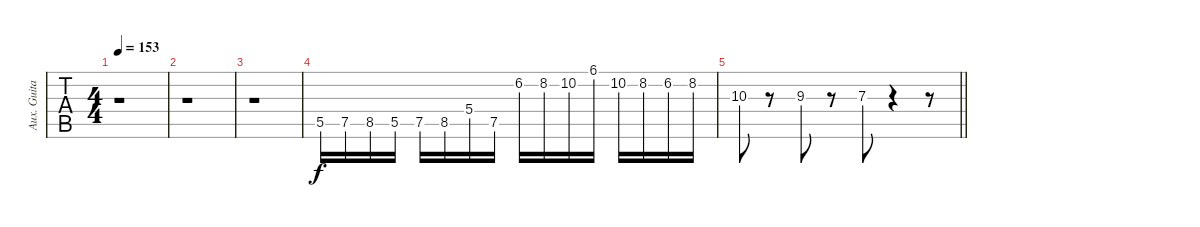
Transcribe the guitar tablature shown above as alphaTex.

\track ("Aux. Guitar" "Aux. Guita") {instrument distortionguitar}
\staff {tabs}
\tuning (Eb4 Bb3 Gb3 Db3 Ab2 Eb2) {hide}
\ts (4 4)
\tempo 153
\clef g2
\ks c
r.1{dy f} |
r.1 |
r.1 |
5.5.16 7.5.16 8.5.16 5.5.16 7.5.16 8.5.16 5.4.16 7.5.16 6.2.16 8.2.16 10.2.16 6.1.16 10.2.16 8.2.16 6.2.16 8.2.16 |
\barLineRight lightlight
10.3.8 r.8 9.3.8 r.8 7.3.8 r.4 r.8
